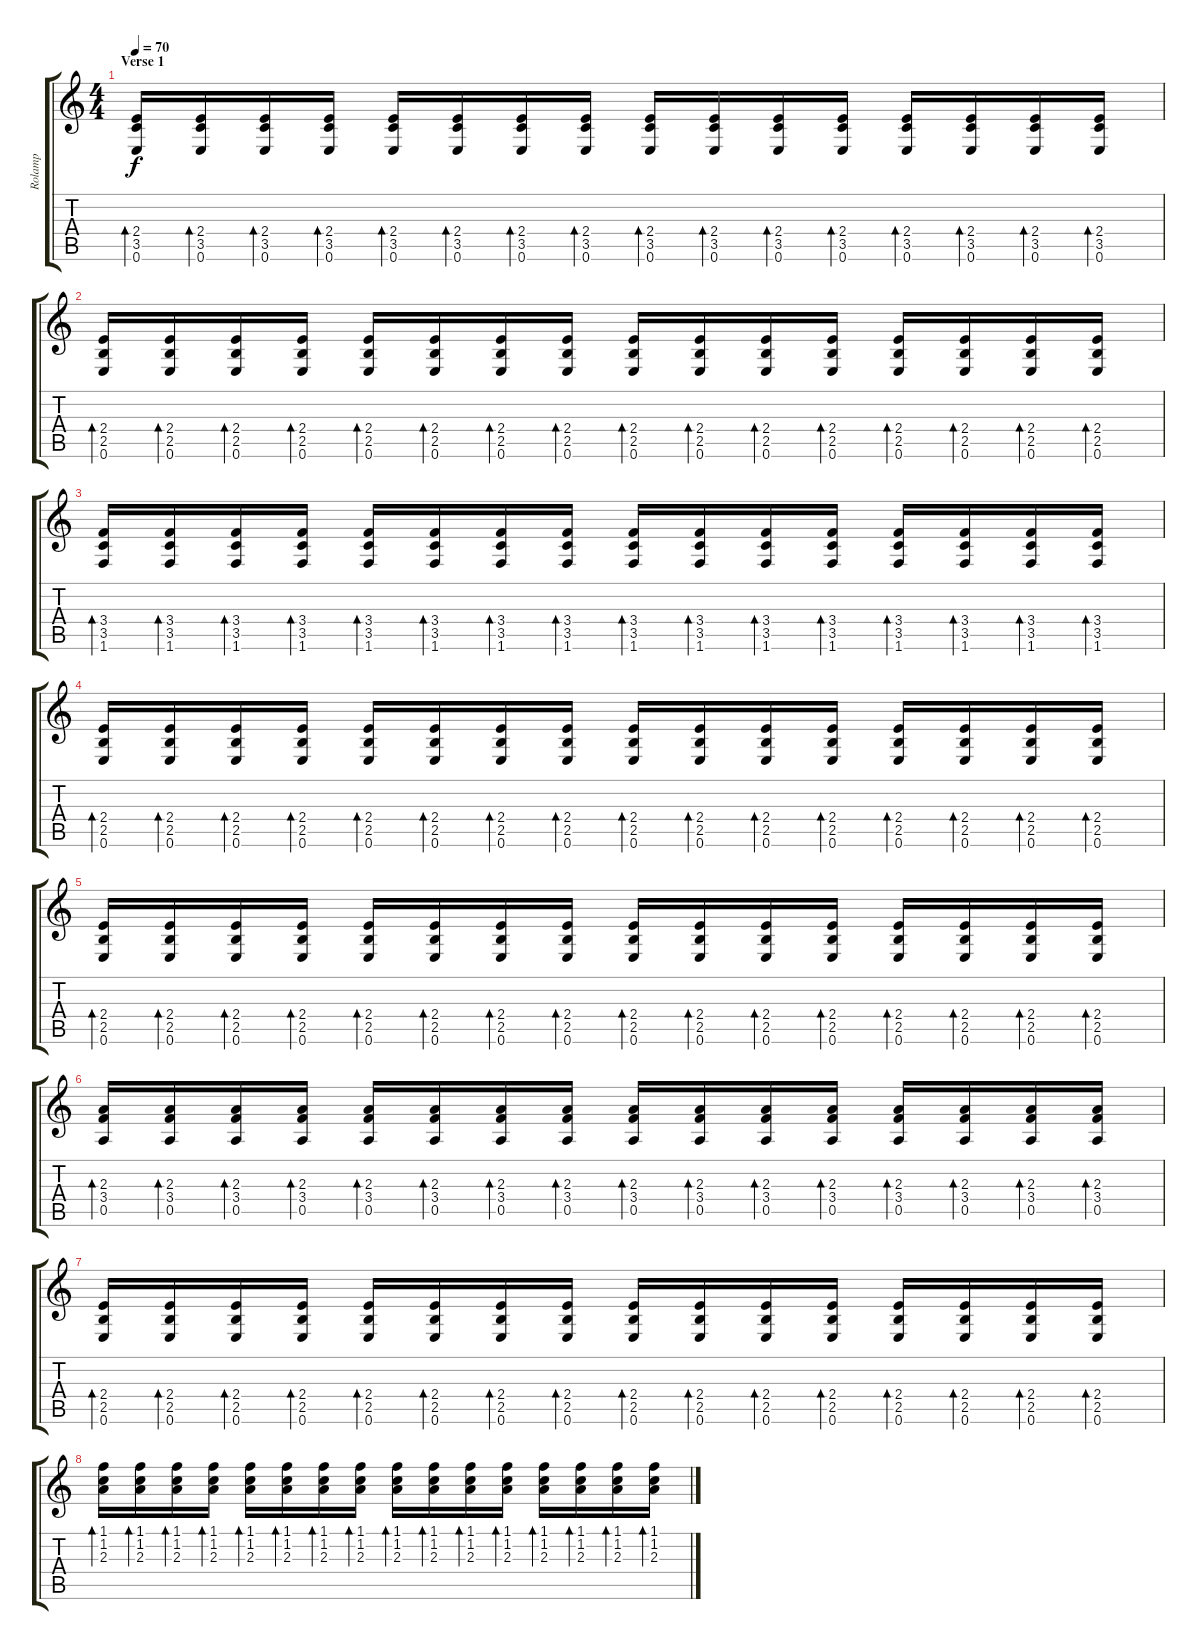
\track ("Rolamp" "Rolamp") {instrument acousticguitarnylon}
\staff {score tabs}
\tuning (E4 B3 G3 D3 A2 E2) {hide}
\ts (4 4)
\section ("" "Verse 1")
\tempo 70
\clef g2
\ks c
(2.4 3.5 0.6).16{bd 480 dy f instrument acousticguitarnylon} (2.4 3.5 0.6).16{bd 480} (2.4 3.5 0.6).16{bd 480} (2.4 3.5 0.6).16{bd 480} (2.4 3.5 0.6).16{bd 480} (2.4 3.5 0.6).16{bd 480} (2.4 3.5 0.6).16{bd 480} (2.4 3.5 0.6).16{bd 480} (2.4 3.5 0.6).16{bd 480} (2.4 3.5 0.6).16{bd 480} (2.4 3.5 0.6).16{bd 480} (2.4 3.5 0.6).16{bd 480} (2.4 3.5 0.6).16{bd 480} (2.4 3.5 0.6).16{bd 480} (2.4 3.5 0.6).16{bd 480} (2.4 3.5 0.6).16{bd 480} |
(2.4 2.5 0.6).16{bd 480} (2.4 2.5 0.6).16{bd 480} (2.4 2.5 0.6).16{bd 480} (2.4 2.5 0.6).16{bd 480} (2.4 2.5 0.6).16{bd 480} (2.4 2.5 0.6).16{bd 480} (2.4 2.5 0.6).16{bd 480} (2.4 2.5 0.6).16{bd 480} (2.4 2.5 0.6).16{bd 480} (2.4 2.5 0.6).16{bd 480} (2.4 2.5 0.6).16{bd 480} (2.4 2.5 0.6).16{bd 480} (2.4 2.5 0.6).16{bd 480} (2.4 2.5 0.6).16{bd 480} (2.4 2.5 0.6).16{bd 480} (2.4 2.5 0.6).16{bd 480} |
(3.4 3.5 1.6).16{bd 480} (3.4 3.5 1.6).16{bd 480} (3.4 3.5 1.6).16{bd 480} (3.4 3.5 1.6).16{bd 480} (3.4 3.5 1.6).16{bd 480} (3.4 3.5 1.6).16{bd 480} (3.4 3.5 1.6).16{bd 480} (3.4 3.5 1.6).16{bd 480} (3.4 3.5 1.6).16{bd 480} (3.4 3.5 1.6).16{bd 480} (3.4 3.5 1.6).16{bd 480} (3.4 3.5 1.6).16{bd 480} (3.4 3.5 1.6).16{bd 480} (3.4 3.5 1.6).16{bd 480} (3.4 3.5 1.6).16{bd 480} (3.4 3.5 1.6).16{bd 480} |
(2.4 2.5 0.6).16{bd 480} (2.4 2.5 0.6).16{bd 480} (2.4 2.5 0.6).16{bd 480} (2.4 2.5 0.6).16{bd 480} (2.4 2.5 0.6).16{bd 480} (2.4 2.5 0.6).16{bd 480} (2.4 2.5 0.6).16{bd 480} (2.4 2.5 0.6).16{bd 480} (2.4 2.5 0.6).16{bd 480} (2.4 2.5 0.6).16{bd 480} (2.4 2.5 0.6).16{bd 480} (2.4 2.5 0.6).16{bd 480} (2.4 2.5 0.6).16{bd 480} (2.4 2.5 0.6).16{bd 480} (2.4 2.5 0.6).16{bd 480} (2.4 2.5 0.6).16{bd 480} |
(2.4 2.5 0.6).16{bd 480} (2.4 2.5 0.6).16{bd 480} (2.4 2.5 0.6).16{bd 480} (2.4 2.5 0.6).16{bd 480} (2.4 2.5 0.6).16{bd 480} (2.4 2.5 0.6).16{bd 480} (2.4 2.5 0.6).16{bd 480} (2.4 2.5 0.6).16{bd 480} (2.4 2.5 0.6).16{bd 480} (2.4 2.5 0.6).16{bd 480} (2.4 2.5 0.6).16{bd 480} (2.4 2.5 0.6).16{bd 480} (2.4 2.5 0.6).16{bd 480} (2.4 2.5 0.6).16{bd 480} (2.4 2.5 0.6).16{bd 480} (2.4 2.5 0.6).16{bd 480} |
(2.3 3.4 0.5).16{bd 480} (2.3 3.4 0.5).16{bd 480} (2.3 3.4 0.5).16{bd 480} (2.3 3.4 0.5).16{bd 480} (2.3 3.4 0.5).16{bd 480} (2.3 3.4 0.5).16{bd 480} (2.3 3.4 0.5).16{bd 480} (2.3 3.4 0.5).16{bd 480} (2.3 3.4 0.5).16{bd 480} (2.3 3.4 0.5).16{bd 480} (2.3 3.4 0.5).16{bd 480} (2.3 3.4 0.5).16{bd 480} (2.3 3.4 0.5).16{bd 480} (2.3 3.4 0.5).16{bd 480} (2.3 3.4 0.5).16{bd 480} (2.3 3.4 0.5).16{bd 480} |
(2.4 2.5 0.6).16{bd 480} (2.4 2.5 0.6).16{bd 480} (2.4 2.5 0.6).16{bd 480} (2.4 2.5 0.6).16{bd 480} (2.4 2.5 0.6).16{bd 480} (2.4 2.5 0.6).16{bd 480} (2.4 2.5 0.6).16{bd 480} (2.4 2.5 0.6).16{bd 480} (2.4 2.5 0.6).16{bd 480} (2.4 2.5 0.6).16{bd 480} (2.4 2.5 0.6).16{bd 480} (2.4 2.5 0.6).16{bd 480} (2.4 2.5 0.6).16{bd 480} (2.4 2.5 0.6).16{bd 480} (2.4 2.5 0.6).16{bd 480} (2.4 2.5 0.6).16{bd 480} |
(1.1 1.2 2.3).16{bd 480} (1.1 1.2 2.3).16{bd 480} (1.1 1.2 2.3).16{bd 480} (1.1 1.2 2.3).16{bd 480} (1.1 1.2 2.3).16{bd 480} (1.1 1.2 2.3).16{bd 480} (1.1 1.2 2.3).16{bd 480} (1.1 1.2 2.3).16{bd 480} (1.1 1.2 2.3).16{bd 480} (1.1 1.2 2.3).16{bd 480} (1.1 1.2 2.3).16{bd 480} (1.1 1.2 2.3).16{bd 480} (1.1 1.2 2.3).16{bd 480} (1.1 1.2 2.3).16{bd 480} (1.1 1.2 2.3).16{bd 480} (1.1 1.2 2.3).16{bd 480}
